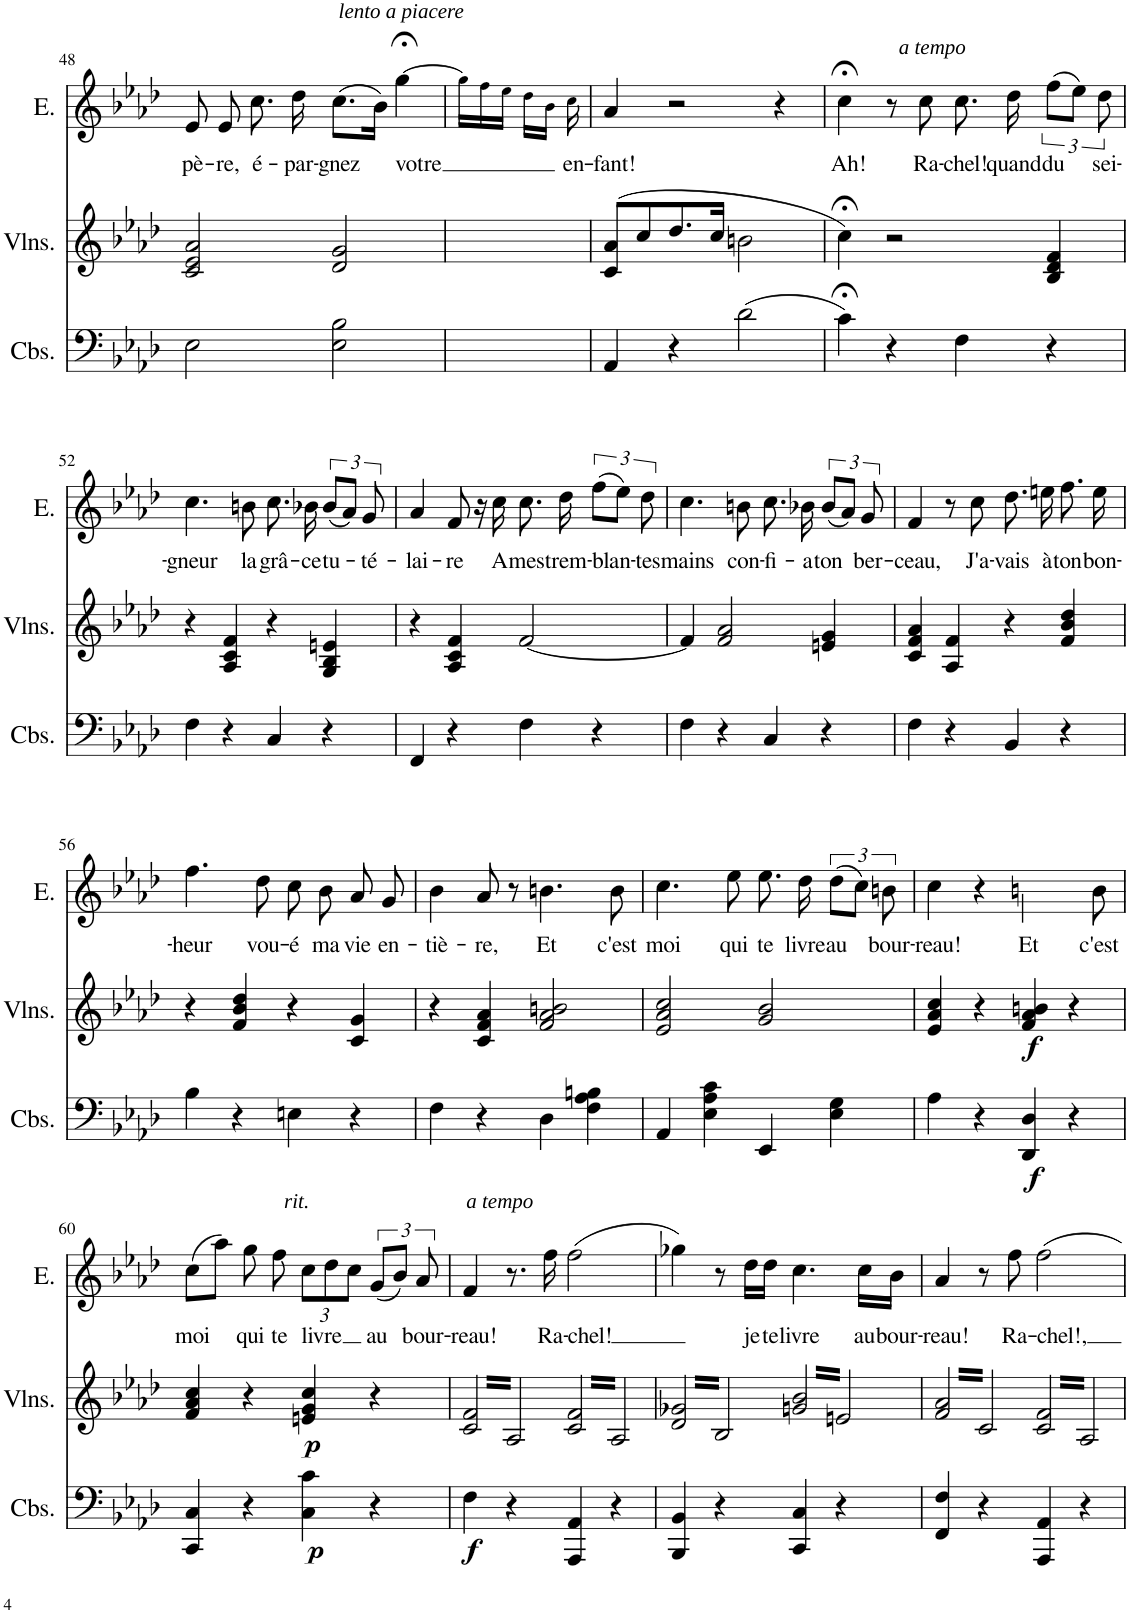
**kern	**dynam	**kern	**dynam	**kern	**text
*part3	*part3	*part2	*part2	*part1	*part1
*staff3	*staff3	*staff2	*staff2	*staff1	*staff1
*I"Contrebasses	*	*I"Violons	*	*I"Eléazar	*
*I'Cbs.	*	*I'Vlns.	*	*I'E.	*
!!LO:PB:g=z
*clefF4	*	*clefG2	*	*clefG2	*
*k[b-e-a-d-]	*	*k[b-e-a-d-]	*	*k[b-e-a-d-]	*
*M4/4	*	*M4/4	*	*M4/4	*
=48	=48	=48	=48	=48	=48
!	!	!	!	!	!LO:LY:b
2E-\	.	2c/ 2e-/ 2a-/	.	8e-/	pè-
!	!	!	!	!	!LO:LY:b
.	.	.	.	8e-/	-re,
!	!	!	!	!	!LO:LY:b
.	.	.	.	8.cc\	é-
!	!	!	!	!	!LO:LY:b
.	.	.	.	16dd-\	-par-
!	!	!	!	!	!LO:LY:b
2E-\ 2B-\	.	2d-/ 2g/	.	(8.cc\L	-gnez
.	.	.	.	16b-\Jk)	.
!	!	!	!	!LO:TX:a:i:t=lento a piacere	!
!	!	!	!	!	!LO:LY:b
.	.	.	.	[4gg;<\	votre
=49	=49	=49	=49	=49	=49
4ryy	.	4ryy	.	16gg!\LL]	.
.	.	.	.	16ff!\	.
.	.	.	.	16ee-!\JJ	.
.	.	.	.	16dd-!\LL	.
8ryy	.	8ryy	.	16b-!\JJ	.
!	!	!	!	!	!LO:LY:b
.	.	.	.	16cc!\	en-
=50	=50	=50	=50	=50	=50
!	!	!	!	!	!LO:LY:b
4AA-/	.	(8c/ 8a-/L	.	4a-/	-fant!
.	.	8cc/	.	.	.
4r	.	8.dd-/	.	2r	.
.	.	16cc/Jk	.	.	.
(2d-\	.	2bn\	.	.	.
.	.	.	.	4r	.
=51	=51	=51	=51	=51	=51
!	!	!	!	!	!LO:LY:b
4c;<\)	.	4cc;<\)	.	4cc;<\	Ah!
4r	.	2r	.	8r	.
!	!	!	!	!LO:TX:a:i:t=a tempo	!
!	!	!	!	!	!LO:LY:b
.	.	.	.	8cc\	Ra-
!	!	!	!	!	!LO:LY:b
4F\	.	.	.	8.cc\	-chel!
!	!	!	!	!	!LO:LY:b
.	.	.	.	16dd-\	quand
!	!	!	!	!	!LO:LY:b
4r	.	4B-/ 4d-/ 4f/	.	(12ff\L	du
.	.	.	.	12ee-\J)	.
!	!	!	!	!	!LO:LY:b
.	.	.	.	12dd-\	sei-
!!LO:LB:g=z
=52	=52	=52	=52	=52	=52
!	!	!	!	!	!LO:LY:b
4F\	.	4r	.	4.cc\	-gneur
4r	.	4A-/ 4c/ 4f/	.	.	.
!	!	!	!	!	!LO:LY:b
.	.	.	.	8bn\	la
!	!	!	!	!	!LO:LY:b
4C/	.	4r	.	8.cc\	grâ-
!	!	!	!	!	!LO:LY:b
.	.	.	.	16b-X\	-ce
!	!	!	!	!	!LO:LY:b
4r	.	4G/ 4B-/ 4en/	.	(12b-/L	tu-
.	.	.	.	12a-/J)	.
!	!	!	!	!	!LO:LY:b
.	.	.	.	12g/	-té-
=53	=53	=53	=53	=53	=53
!	!	!	!	!	!LO:LY:b
4FF/	.	4r	.	4a-/	-lai-
!	!	!	!	!	!LO:LY:b
4r	.	4A-/ 4c/ 4f/	.	8f/	-re
.	.	.	.	16r	.
!	!	!	!	!	!LO:LY:b
.	.	.	.	16cc\	A
!	!	!	!	!	!LO:LY:b
4F\	.	[2f/	.	8.cc\	mes
!	!	!	!	!	!LO:LY:b
.	.	.	.	16dd-\	trem-
!	!	!	!	!	!LO:LY:b
4r	.	.	.	(12ff\L	-blan-
.	.	.	.	12ee-\J)	.
!	!	!	!	!	!LO:LY:b
.	.	.	.	12dd-\	-tes
=54	=54	=54	=54	=54	=54
!	!	!	!	!	!LO:LY:b
4F\	.	4f/]	.	4.cc\	mains
4r	.	2f/ 2a-/	.	.	.
!	!	!	!	!	!LO:LY:b
.	.	.	.	8bn\	con-
!	!	!	!	!	!LO:LY:b
4C/	.	.	.	8.cc\	-fi-
!	!	!	!	!	!LO:LY:b
.	.	.	.	16b-X\	-a
!	!	!	!	!	!LO:LY:b
4r	.	4en/ 4g/	.	(12b-/L	ton
.	.	.	.	12a-/J)	.
!	!	!	!	!	!LO:LY:b
.	.	.	.	12g/	ber-
=55	=55	=55	=55	=55	=55
!	!	!	!	!	!LO:LY:b
4F\	.	4c/ 4f/ 4a-/	.	4f/	-ceau,
4r	.	4A-/ 4f/	.	8r	.
!	!	!	!	!	!LO:LY:b
.	.	.	.	8cc\	J'a-
!	!	!	!	!	!LO:LY:b
4BB-/	.	4r	.	8.dd-\	-vais
!	!	!	!	!	!LO:LY:b
.	.	.	.	16een\	à
!	!	!	!	!	!LO:LY:b
4r	.	4f/ 4b-/ 4dd-/	.	8.ff\	ton
!	!	!	!	!	!LO:LY:b
.	.	.	.	16ee\	bon-
!!LO:LB:g=z
=56	=56	=56	=56	=56	=56
!	!	!	!	!	!LO:LY:b
4B-\	.	4r	.	4.ff\	-heur
4r	.	4f/ 4b-/ 4dd-/	.	.	.
!	!	!	!	!	!LO:LY:b
.	.	.	.	8dd-\	vou-
!	!	!	!	!	!LO:LY:b
4En\	.	4r	.	8cc\	-é
!	!	!	!	!	!LO:LY:b
.	.	.	.	8b-\	ma
!	!	!	!	!	!LO:LY:b
4r	.	4c/ 4g/	.	8a-/	vie
!	!	!	!	!	!LO:LY:b
.	.	.	.	8g/	en-
=57	=57	=57	=57	=57	=57
!	!	!	!	!	!LO:LY:b
4F\	.	4r	.	4b-\	-tiè-
!	!	!	!	!	!LO:LY:b
4r	.	4c/ 4f/ 4a-/	.	8a-/	-re,
.	.	.	.	8r	.
!	!	!	!	!	!LO:LY:b
4D-\	.	2f/ 2a-/ 2bn/	.	4.bn\	Et
4F\ 4A-\ 4Bn\	.	.	.	.	.
!	!	!	!	!	!LO:LY:b
.	.	.	.	8b\	c'est
=58	=58	=58	=58	=58	=58
!	!	!	!	!	!LO:LY:b
4AA-/	.	2e-/ 2a-/ 2cc/	.	4.cc\	moi
4E-\ 4A-\ 4c\	.	.	.	.	.
!	!	!	!	!	!LO:LY:b
.	.	.	.	8ee-\	qui
!	!	!	!	!	!LO:LY:b
4EE-/	.	2g/ 2b-/	.	8.ee-\	te
!	!	!	!	!	!LO:LY:b
.	.	.	.	16dd-\	livre
!	!	!	!	!	!LO:LY:b
4E-\ 4G\	.	.	.	(12dd-\L	au
.	.	.	.	12cc\J)	.
!	!	!	!	!	!LO:LY:b
.	.	.	.	12bn\	bour-
=59	=59	=59	=59	=59	=59
!	!	!	!	!	!LO:LY:b
4A-\	.	4e-/ 4a-/ 4cc/	.	4cc\	-reau!
4r	.	4r	.	4r	.
!	!LO:DY:b	!	!LO:DY:b	!	!LO:LY:b
4DD-/ 4D-/	f	4f/ 4a-/ 4bn/	f	4.bn\	Et
4r	.	4r	.	.	.
!	!	!	!	!	!LO:LY:b
.	.	.	.	8b\	c'est
!!LO:LB:g=z
=60	=60	=60	=60	=60	=60
!	!	!	!	!	!LO:LY:b
4CC/ 4C/	.	4f/ 4a-/ 4cc/	.	(8cc\L	moi
.	.	.	.	8aa-\J)	.
!	!	!	!	!	!LO:LY:b
4r	.	4r	.	8gg\	qui
!	!	!	!	!	!LO:LY:b
.	.	.	.	8ff\	te
*	*	*	*	*Xbrackettup	*
!	!	!	!	!LO:TX:a:i:t=rit.	!
!	!LO:DY:b	!	!LO:DY:b	!	!LO:LY:b
4C\ 4c\	p	4en/ 4g/ 4cc/	p	12cc\L	livre
.	.	.	.	12dd-\	.
.	.	.	.	12cc\J	.
*	*	*	*	*brackettup	*
!	!	!	!	!	!LO:LY:b
4r	.	4r	.	(12g/L	au
.	.	.	.	12b-/J)	.
!	!	!	!	!	!LO:LY:b
.	.	.	.	12a-/	bour-
=61	=61	=61	=61	=61	=61
!	!	!	!	!LO:TX:a:i:t=a tempo	!
!	!LO:DY:b	!	!	!	!LO:LY:b
*	*	*tremolo	*	*	*
4F\	f	32c/ 32f/LLL	.	4f/	-reau!
.	.	32A-/	.	.	.
.	.	32c/ 32f/	.	.	.
.	.	32A-/	.	.	.
.	.	32c/ 32f/	.	.	.
.	.	32A-/	.	.	.
.	.	32c/ 32f/	.	.	.
.	.	32A-/	.	.	.
4r	.	32c/ 32f/	.	8.r	.
.	.	32A-/	.	.	.
.	.	32c/ 32f/	.	.	.
.	.	32A-/	.	.	.
.	.	32c/ 32f/	.	.	.
.	.	32A-/	.	.	.
!	!	!	!	!	!LO:LY:b
.	.	32c/ 32f/	.	16ff\	Ra-
.	.	32A-/JJJ	.	.	.
!	!	!	!	!	!LO:LY:b
4AAA-/ 4AA-/	.	32c/ 32f/LLL	.	(2ff\	-chel!
.	.	32A-/	.	.	.
.	.	32c/ 32f/	.	.	.
.	.	32A-/	.	.	.
.	.	32c/ 32f/	.	.	.
.	.	32A-/	.	.	.
.	.	32c/ 32f/	.	.	.
.	.	32A-/	.	.	.
4r	.	32c/ 32f/	.	.	.
.	.	32A-/	.	.	.
.	.	32c/ 32f/	.	.	.
.	.	32A-/	.	.	.
.	.	32c/ 32f/	.	.	.
.	.	32A-/	.	.	.
.	.	32c/ 32f/	.	.	.
.	.	32A-/JJJ	.	.	.
=62	=62	=62	=62	=62	=62
4BBB-/ 4BB-/	.	32d-/ 32g-X/LLL	.	4gg-X\)	.
.	.	32B-/	.	.	.
.	.	32d-/ 32g-X/	.	.	.
.	.	32B-/	.	.	.
.	.	32d-/ 32g-X/	.	.	.
.	.	32B-/	.	.	.
.	.	32d-/ 32g-X/	.	.	.
.	.	32B-/	.	.	.
4r	.	32d-/ 32g-X/	.	8r	.
.	.	32B-/	.	.	.
.	.	32d-/ 32g-X/	.	.	.
.	.	32B-/	.	.	.
!	!	!	!	!	!LO:LY:b
.	.	32d-/ 32g-X/	.	16dd-\LL	je
.	.	32B-/	.	.	.
!	!	!	!	!	!LO:LY:b
.	.	32d-/ 32g-X/	.	16dd-\JJ	te
.	.	32B-/JJJ	.	.	.
!	!	!	!	!	!LO:LY:b
4CC/ 4C/	.	32gn/ 32b-/LLL	.	4.cc\	livre
.	.	32en/	.	.	.
.	.	32gn/ 32b-/	.	.	.
.	.	32en/	.	.	.
.	.	32gn/ 32b-/	.	.	.
.	.	32en/	.	.	.
.	.	32gn/ 32b-/	.	.	.
.	.	32en/	.	.	.
4r	.	32gn/ 32b-/	.	.	.
.	.	32en/	.	.	.
.	.	32gn/ 32b-/	.	.	.
.	.	32en/	.	.	.
!	!	!	!	!	!LO:LY:b
.	.	32gn/ 32b-/	.	16cc\LL	au
.	.	32en/	.	.	.
!	!	!	!	!	!LO:LY:b
.	.	32gn/ 32b-/	.	16b-\JJ	bour-
.	.	32en/JJJ	.	.	.
=63	=63	=63	=63	=63	=63
!	!	!	!	!	!LO:LY:b
4FF/ 4F/	.	32f/ 32a-/LLL	.	4a-/	-reau!
.	.	32c/	.	.	.
.	.	32f/ 32a-/	.	.	.
.	.	32c/	.	.	.
.	.	32f/ 32a-/	.	.	.
.	.	32c/	.	.	.
.	.	32f/ 32a-/	.	.	.
.	.	32c/	.	.	.
4r	.	32f/ 32a-/	.	8r	.
.	.	32c/	.	.	.
.	.	32f/ 32a-/	.	.	.
.	.	32c/	.	.	.
!	!	!	!	!	!LO:LY:b
.	.	32f/ 32a-/	.	8ff\	Ra-
.	.	32c/	.	.	.
.	.	32f/ 32a-/	.	.	.
.	.	32c/JJJ	.	.	.
!	!	!	!	!	!LO:LY:b
4AAA-/ 4AA-/	.	32c/ 32f/LLL	.	2ff\	-chel!,
.	.	32A-/	.	.	.
.	.	32c/ 32f/	.	.	.
.	.	32A-/	.	.	.
.	.	32c/ 32f/	.	.	.
.	.	32A-/	.	.	.
.	.	32c/ 32f/	.	.	.
.	.	32A-/	.	.	.
4r	.	32c/ 32f/	.	.	.
.	.	32A-/	.	.	.
.	.	32c/ 32f/	.	.	.
.	.	32A-/	.	.	.
.	.	32c/ 32f/	.	.	.
.	.	32A-/	.	.	.
.	.	32c/ 32f/	.	.	.
.	.	32A-/JJJ	.	.	.
*	*	*Xtremolo	*	*	*
.	.	.	.	.	.
.	.	.	.	.	.
.	.	.	.	.	.
.	.	.	.	.	.
.	.	.	.	.	.
.	.	.	.	.	.
.	.	.	.	.	.
.	.	.	.	.	.
=	=	=	=	=	=
*-	*-	*-	*-	*-	*-
